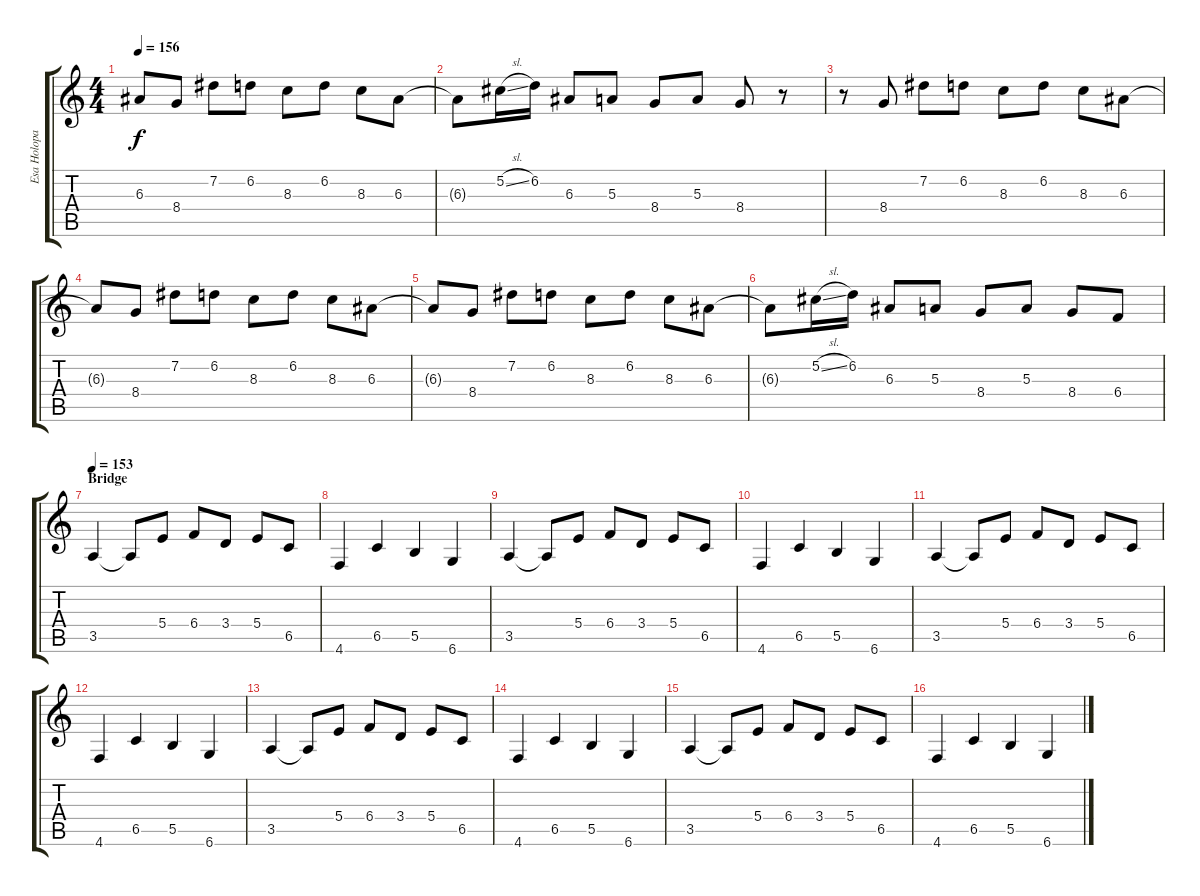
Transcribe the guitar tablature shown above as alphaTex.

\track ("Esa Holopainen" "Esa Holopa") {instrument distortionguitar}
\staff {score tabs}
\tuning (Db4 Ab3 E3 B2 Gb2 Db2) {hide}
\ts (4 4)
\tempo 156
\clef g2
\ks c
6.3{t}.8{dy f} 8.4.8 7.2.8 6.2.8 8.3.8 6.2.8 8.3.8 6.3.8 |
6.3{t}.8 5.2{sl}.16 6.2.16 6.3.8 5.3.8 8.4.8 5.3.8 8.4.8 r.8 |
r.8 8.4.8 7.2.8 6.2.8 8.3.8 6.2.8 8.3.8 6.3.8 |
6.3{t}.8 8.4.8 7.2.8 6.2.8 8.3.8 6.2.8 8.3.8 6.3.8 |
6.3{t}.8 8.4.8 7.2.8 6.2.8 8.3.8 6.2.8 8.3.8 6.3.8 |
6.3{t}.8 5.2{sl}.16 6.2.16 6.3.8 5.3.8 8.4.8 5.3.8 8.4.8 6.4.8 |
\section ("" "Bridge")
\tempo 153
3.5.4{volume 14 balance 16} 3.5{t}.8 5.4.8 6.4.8 3.4.8 5.4.8 6.5.8 |
4.6.4 6.5.4 5.5.4 6.6.4 |
3.5.4 3.5{t}.8 5.4.8 6.4.8 3.4.8 5.4.8 6.5.8 |
4.6.4 6.5.4 5.5.4 6.6.4 |
3.5.4 3.5{t}.8 5.4.8 6.4.8 3.4.8 5.4.8 6.5.8 |
4.6.4 6.5.4 5.5.4 6.6.4 |
3.5.4 3.5{t}.8 5.4.8 6.4.8 3.4.8 5.4.8 6.5.8 |
4.6.4 6.5.4 5.5.4 6.6.4 |
3.5.4 3.5{t}.8 5.4.8 6.4.8 3.4.8 5.4.8 6.5.8 |
4.6.4 6.5.4 5.5.4 6.6.4
